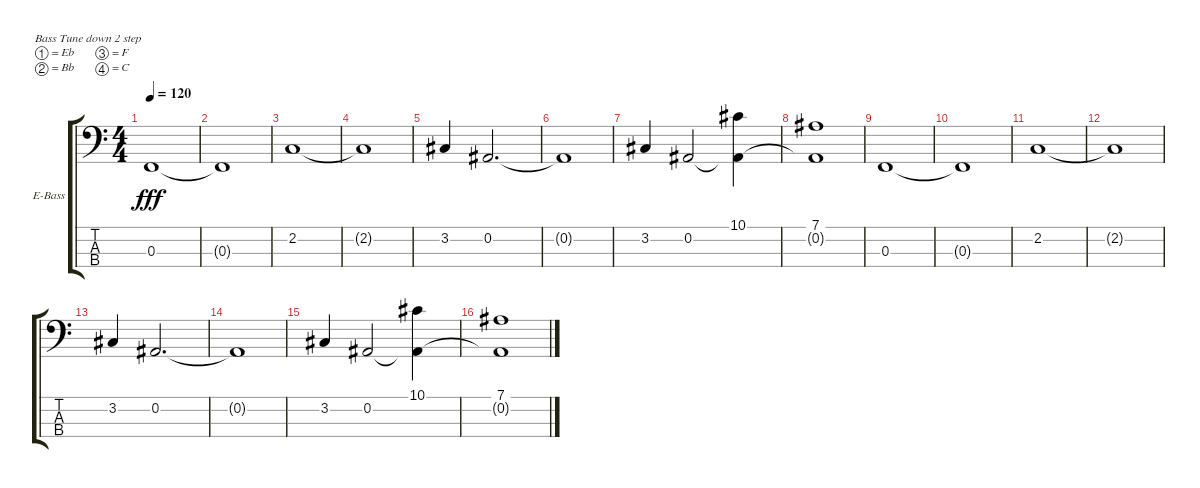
\defaultSystemsLayout 4
\bracketExtendMode groupsimilarinstruments
\firstSystemTrackNameOrientation horizontal
\otherSystemsTrackNameOrientation horizontal
\track ("Electric Bass" "E-Bass") {instrument electricbassfinger}
\staff {score tabs}
\tuning (Eb2 Bb1 F1 C1)
\ts (4 4)
\tempo 120
\clef f4
\ks c
0.3.1{dy fff} |
0.3{t}.1 |
2.2.1 |
2.2{t}.1 |
3.2.4 0.2.2{d} |
0.2{t}.1 |
3.2.4 0.2.2 (10.1 0.2{t}).4 |
(0.2{t} 7.1).1 |
0.3.1 |
0.3{t}.1 |
2.2.1 |
2.2{t}.1 |
3.2.4 0.2.2{d} |
0.2{t}.1 |
3.2.4 0.2.2 (10.1 0.2{t}).4 |
(0.2{t} 7.1).1
